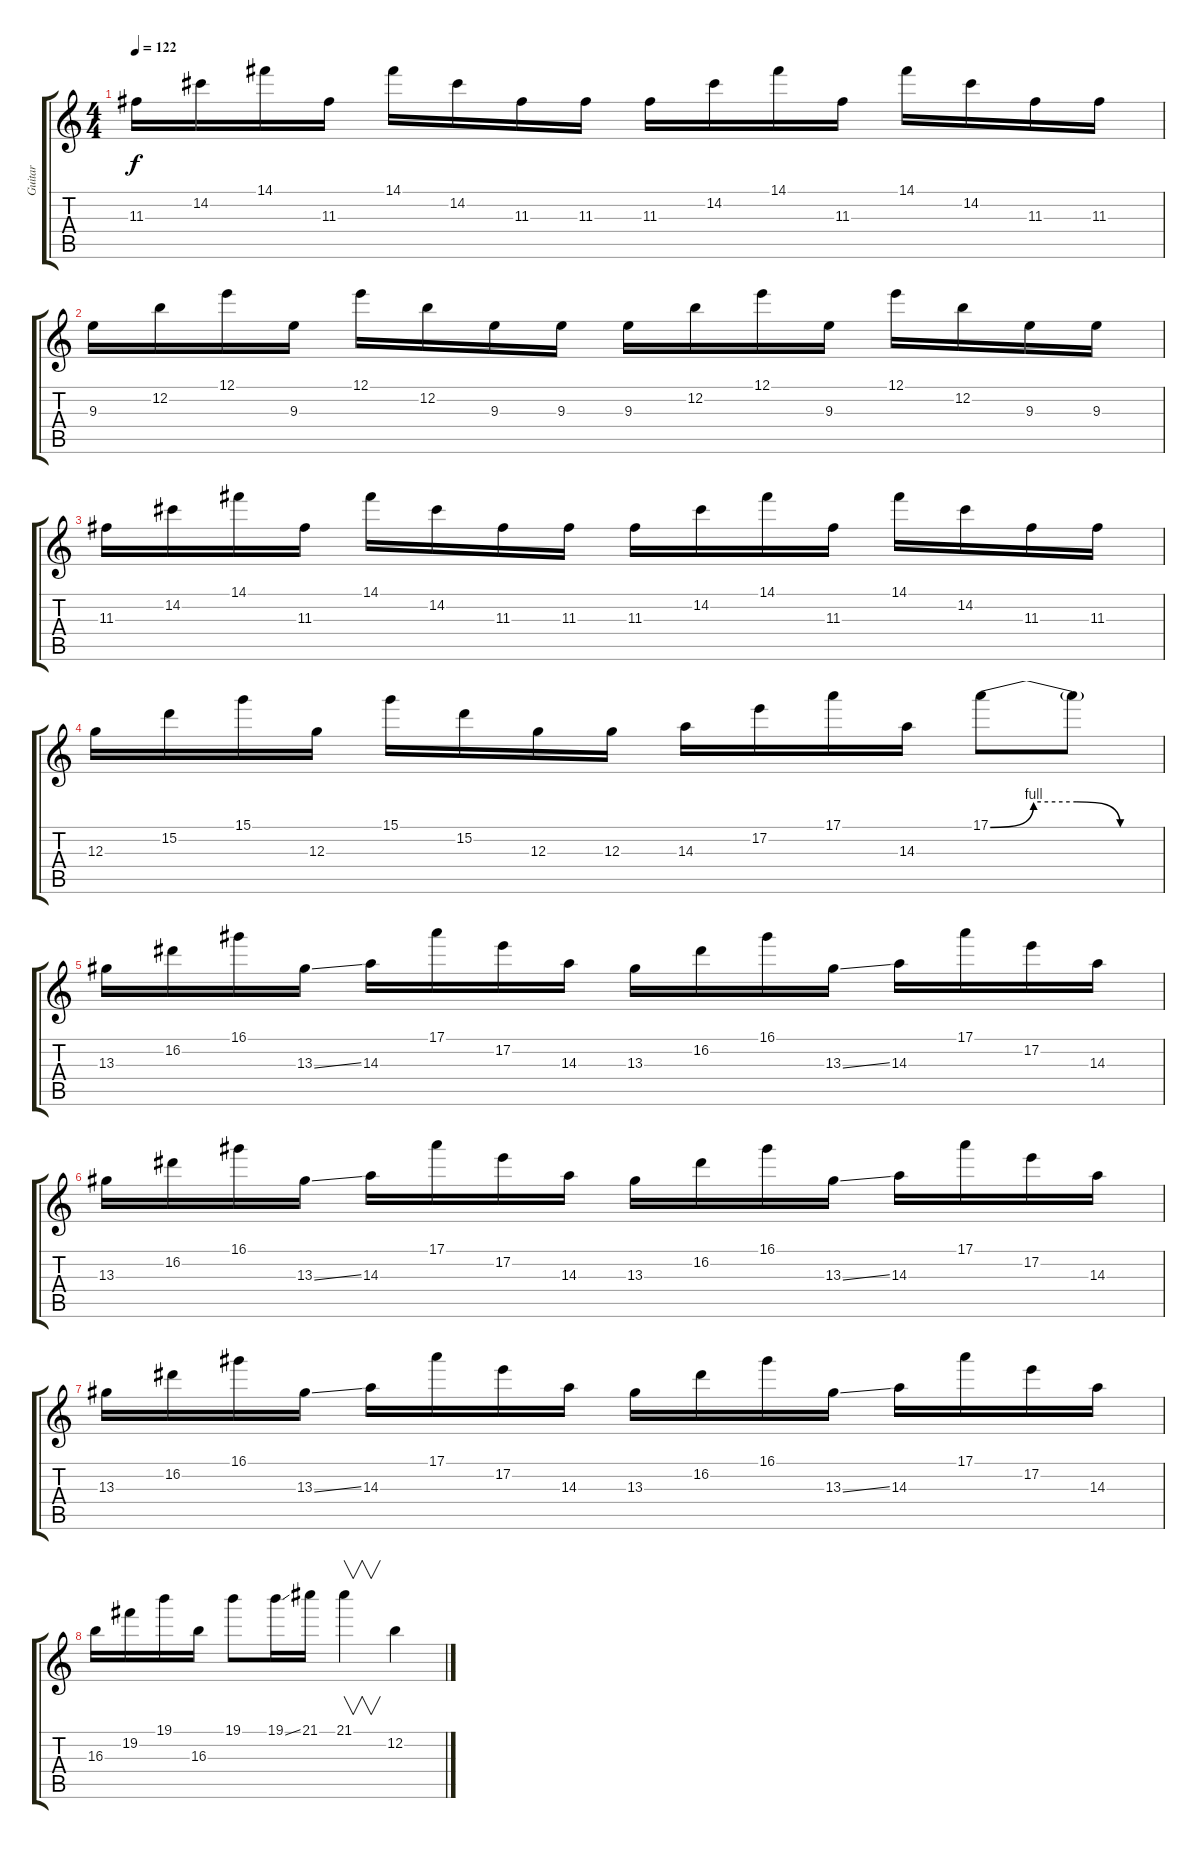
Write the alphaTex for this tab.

\track ("Guitar" "Guitar") {instrument distortionguitar}
\staff {score tabs}
\tuning (E4 B3 G3 D3 A2 E2) {hide}
\ts (4 4)
\tempo 122
\clef g2
\ks c
11.3.16{dy f} 14.2.16 14.1.16 11.3.16 14.1.16 14.2.16 11.3.16 11.3.16 11.3.16 14.2.16 14.1.16 11.3.16 14.1.16 14.2.16 11.3.16 11.3.16 |
9.3.16 12.2.16 12.1.16 9.3.16 12.1.16 12.2.16 9.3.16 9.3.16 9.3.16 12.2.16 12.1.16 9.3.16 12.1.16 12.2.16 9.3.16 9.3.16 |
11.3.16 14.2.16 14.1.16 11.3.16 14.1.16 14.2.16 11.3.16 11.3.16 11.3.16 14.2.16 14.1.16 11.3.16 14.1.16 14.2.16 11.3.16 11.3.16 |
12.3.16 15.2.16 15.1.16 12.3.16 15.1.16 15.2.16 12.3.16 12.3.16 14.3.16 17.2.16 17.1.16 14.3.16 17.1{be (custom 0 0 15 4 30 4 45 0 60 0)}.8 17.1{t}.8 |
13.3.16 16.2.16 16.1.16 13.3{ss}.16 14.3.16 17.1.16 17.2.16 14.3.16 13.3.16 16.2.16 16.1.16 13.3{ss}.16 14.3.16 17.1.16 17.2.16 14.3.16 |
13.3.16 16.2.16 16.1.16 13.3{ss}.16 14.3.16 17.1.16 17.2.16 14.3.16 13.3.16 16.2.16 16.1.16 13.3{ss}.16 14.3.16 17.1.16 17.2.16 14.3.16 |
13.3.16 16.2.16 16.1.16 13.3{ss}.16 14.3.16 17.1.16 17.2.16 14.3.16 13.3.16 16.2.16 16.1.16 13.3{ss}.16 14.3.16 17.1.16 17.2.16 14.3.16 |
16.3.16 19.2.16 19.1.16 16.3.16 19.1.8 19.1{ss}.16 21.1.16 21.1.4{v} 12.2{ss}.4{volume 12 balance 16}
